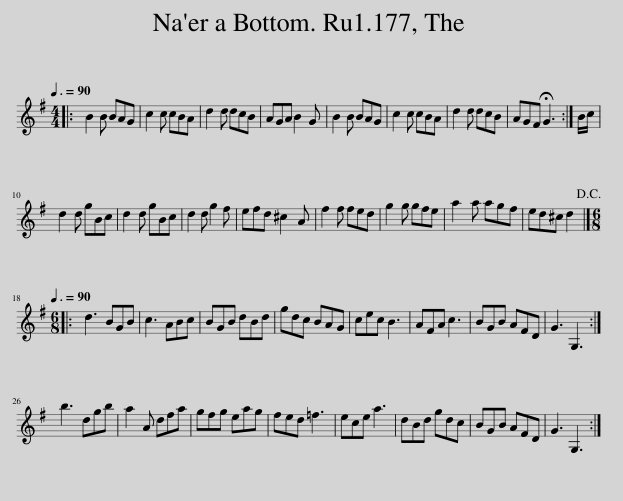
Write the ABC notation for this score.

X:1
L:1/8
Q:3/8=90
M:4/4
I:linebreak $
K:G
V:1 treble
V:1
|: B2 B BAG | c2 c cBA | d2 d dcB | AGA B2 G | B2 B BAG | %5
 c2 c cBA | d2 d dcB | AGF !fermata!G3 :| B/c/ |$ d2 d gBc | %10
 d2 d gBc | d2 d g2 f | efd ^c2 A | f2 f fed | g2 g gfe | %15
 a2 a agf | ed^c d2!D.C.! |]:$[M:6/8][Q:3/8=90] d3 BGB | c3 ABc | BGB dBd | %20
 gdc BAG | cec B3 | AFA c3 | BGB AFD | G3 G,3 :|$ %25
 b3 dgb | a2 A dfa | gfg eag | fed =f3 | ece a3 | %30
 dBd gdc | BGB AFD | G3 G,3 :| %33
